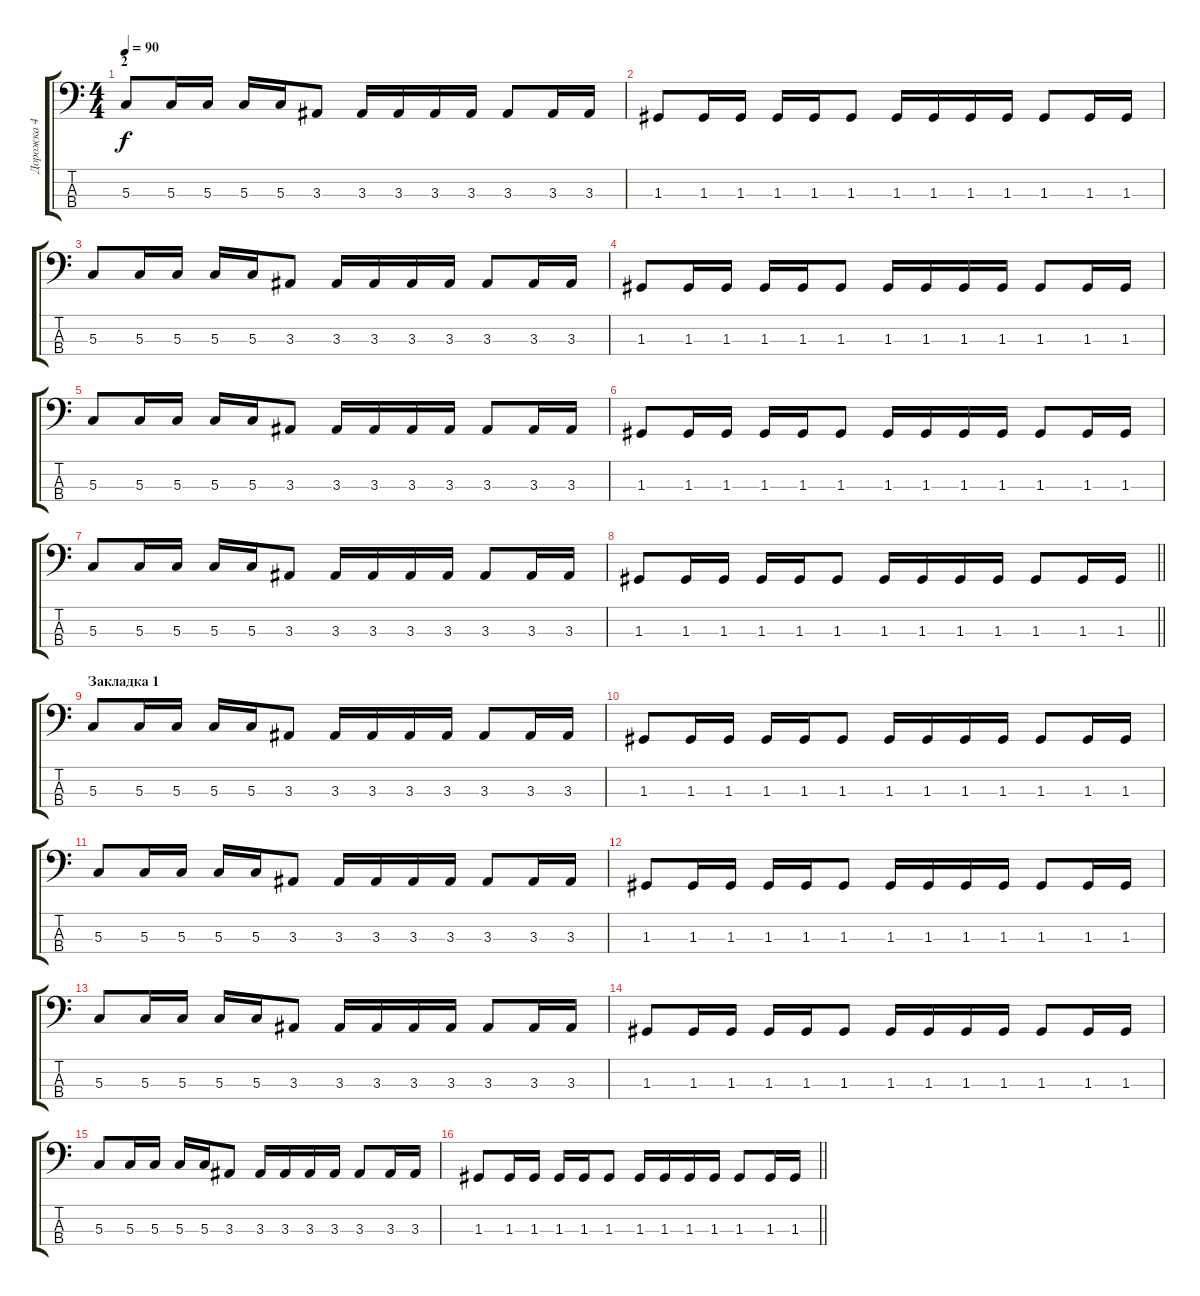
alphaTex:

\track ("Дорожка 4" "Дорожка 4") {instrument electricbassfinger}
\staff {score tabs}
\tuning (F2 C2 G1 C1) {hide}
\ts (4 4)
\section ("" "2")
\tempo 90
\clef f4
\ks c
5.3.8{dy f} 5.3.16 5.3.16 5.3.16 5.3.16 3.3.8 3.3.16 3.3.16 3.3.16 3.3.16 3.3.8 3.3.16 3.3.16 |
1.3.8 1.3.16 1.3.16 1.3.16 1.3.16 1.3.8 1.3.16 1.3.16 1.3.16 1.3.16 1.3.8 1.3.16 1.3.16 |
5.3.8 5.3.16 5.3.16 5.3.16 5.3.16 3.3.8 3.3.16 3.3.16 3.3.16 3.3.16 3.3.8 3.3.16 3.3.16 |
1.3.8 1.3.16 1.3.16 1.3.16 1.3.16 1.3.8 1.3.16 1.3.16 1.3.16 1.3.16 1.3.8 1.3.16 1.3.16 |
5.3.8 5.3.16 5.3.16 5.3.16 5.3.16 3.3.8 3.3.16 3.3.16 3.3.16 3.3.16 3.3.8 3.3.16 3.3.16 |
1.3.8 1.3.16 1.3.16 1.3.16 1.3.16 1.3.8 1.3.16 1.3.16 1.3.16 1.3.16 1.3.8 1.3.16 1.3.16 |
5.3.8 5.3.16 5.3.16 5.3.16 5.3.16 3.3.8 3.3.16 3.3.16 3.3.16 3.3.16 3.3.8 3.3.16 3.3.16 |
\barLineRight lightlight
1.3.8 1.3.16 1.3.16 1.3.16 1.3.16 1.3.8 1.3.16 1.3.16 1.3.16 1.3.16 1.3.8 1.3.16 1.3.16 |
\section ("" "Закладка 1")
5.3.8 5.3.16 5.3.16 5.3.16 5.3.16 3.3.8 3.3.16 3.3.16 3.3.16 3.3.16 3.3.8 3.3.16 3.3.16 |
1.3.8 1.3.16 1.3.16 1.3.16 1.3.16 1.3.8 1.3.16 1.3.16 1.3.16 1.3.16 1.3.8 1.3.16 1.3.16 |
5.3.8 5.3.16 5.3.16 5.3.16 5.3.16 3.3.8 3.3.16 3.3.16 3.3.16 3.3.16 3.3.8 3.3.16 3.3.16 |
1.3.8 1.3.16 1.3.16 1.3.16 1.3.16 1.3.8 1.3.16 1.3.16 1.3.16 1.3.16 1.3.8 1.3.16 1.3.16 |
5.3.8 5.3.16 5.3.16 5.3.16 5.3.16 3.3.8 3.3.16 3.3.16 3.3.16 3.3.16 3.3.8 3.3.16 3.3.16 |
1.3.8 1.3.16 1.3.16 1.3.16 1.3.16 1.3.8 1.3.16 1.3.16 1.3.16 1.3.16 1.3.8 1.3.16 1.3.16 |
5.3.8 5.3.16 5.3.16 5.3.16 5.3.16 3.3.8 3.3.16 3.3.16 3.3.16 3.3.16 3.3.8 3.3.16 3.3.16 |
\barLineRight lightlight
1.3.8 1.3.16 1.3.16 1.3.16 1.3.16 1.3.8 1.3.16 1.3.16 1.3.16 1.3.16 1.3.8 1.3.16 1.3.16
